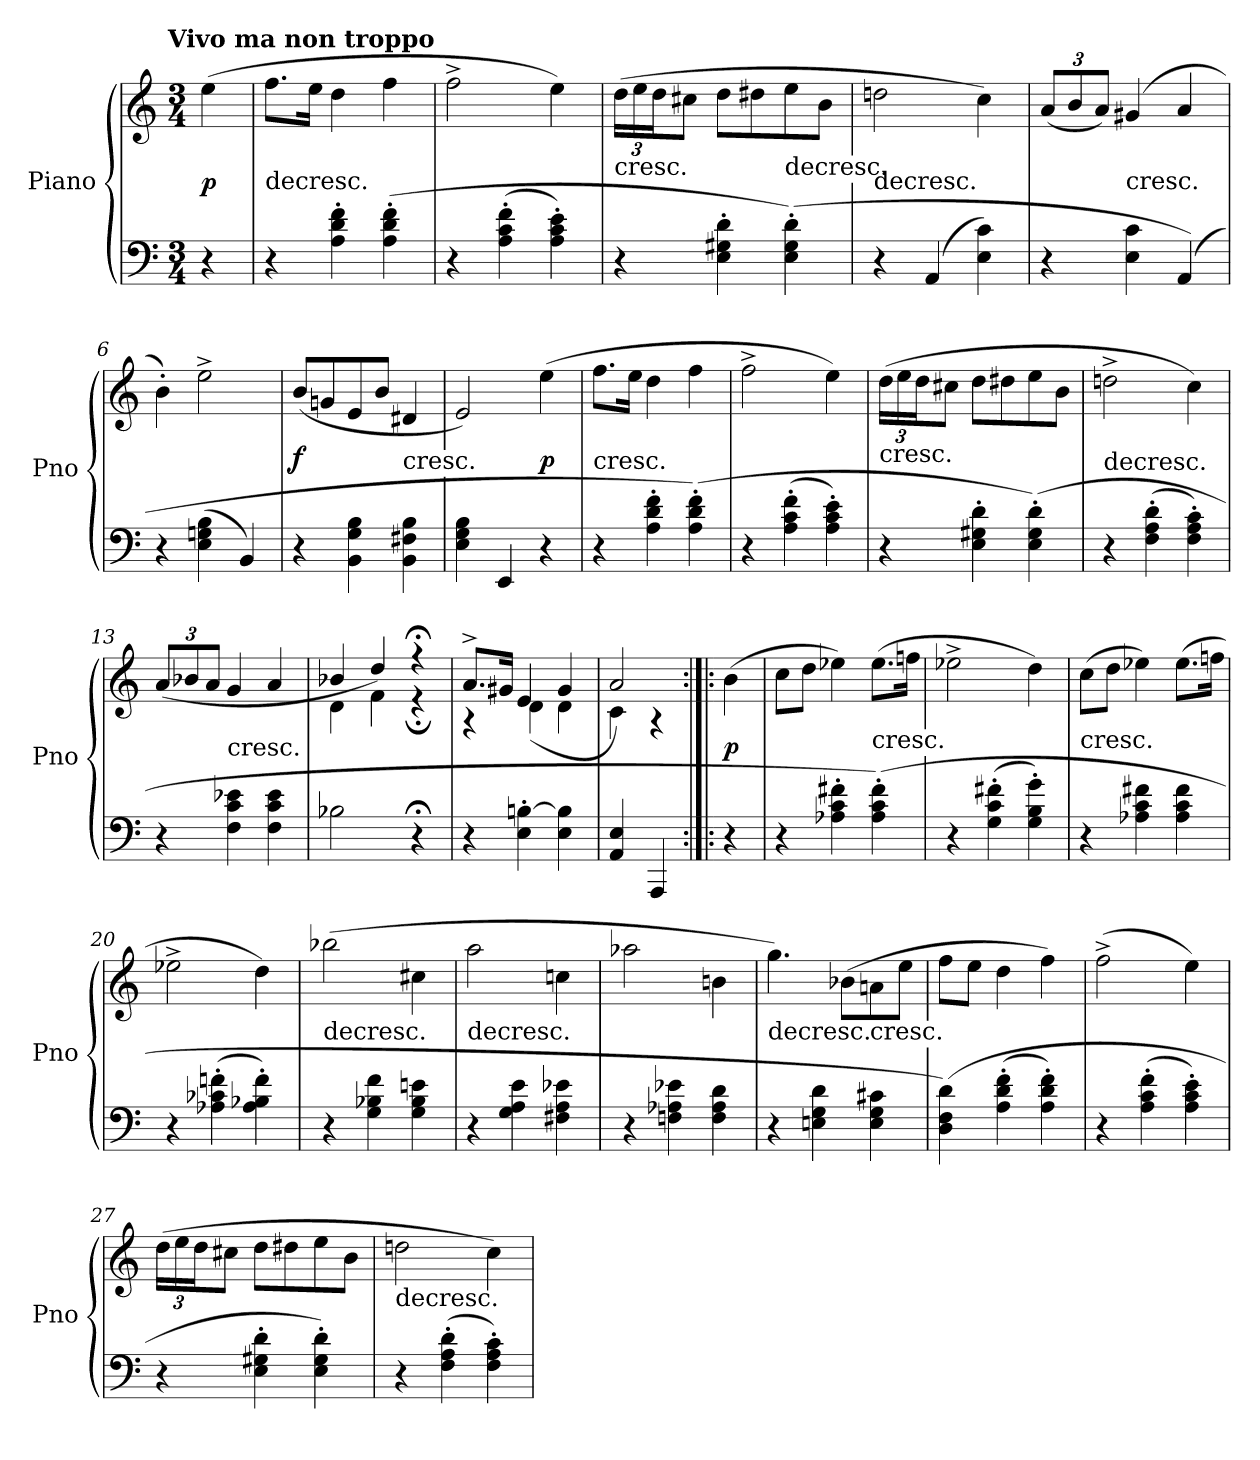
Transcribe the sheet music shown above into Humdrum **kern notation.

**kern	**kern	**dynam
*part1	*part1	*part1
*staff2	*staff1	*staff1/2
*I"Piano	*	*
*I'Pno	*	*
*clefF4	*clefG2	*
*k[]	*k[]	*
*a:	*a:	*
!!LO:TX:omd:t=Vivo ma non troppo
*M3/4	*M3/4	*
*MM160	*MM160	*
=	=	=
4r	(4ee\	p
=1	=1	=1
!	!LO:TX:c:t=decresc.	!
4r	8.ff\L	.
.	16ee\Jk	.
4A'\ 4d'\ 4f'\	4dd\	.
(4A'\ 4d'\ 4f'\	4ff\	.
=2	=2	=2
4r	2ff^\	.
(4A'\ 4c'\ 4f'\	.	.
4A'\ 4c'\ 4e'\)	4ee\)	.
=3	=3	=3
!	!LO:TX:c:t=cresc.	!
4r	(24dd\LL	.
.	24ee\	.
.	24dd\J	.
.	8cc#X\J	.
4E'\ 4G#X'\ 4d'\	8dd\L	.
.	8dd#X\	.
!	!LO:TX:c:t=decresc.	!
(4E'\ 4G#'\ 4d'\)	8ee\	.
.	8b\J	.
=4	=4	=4
!	!LO:TX:c:t=decresc.	!
4r	2ddn\	.
(4AA/	.	.
4E\ 4c\)	4cc\)	.
=5	=5	=5
4r	(12a/L	.
.	12b/	.
.	12a/J)	.
!	!LO:TX:c:t=cresc.	!
4E\ 4c\	(4g#X/	.
(4AA/)	4a/	.
=6	=6	=6
4r	4b'\)	.
(4E\ 4Gn\ 4B\	2ee^\	.
4BB/)	.	.
=7	=7	=7
4r	(8b/L	f
.	8gn/	.
4BB\ 4G\ 4B\	8e/	.
.	8b/J	.
!	!LO:TX:c:t=cresc.	!
4BB\ 4F#X\ 4B\	4d#X/	.
=8	=8	=8
4E\ 4G\ 4B\	2e/)	.
4EE/	.	.
4r	(4ee\	p
=9	=9	=9
!	!LO:TX:c:t=cresc.	!
4r	8.ff\L	.
.	16ee\Jk	.
4A'\ 4d'\ 4f'\	4dd\	.
(4A'\ 4d'\ 4f'\)	4ff\	.
=10	=10	=10
4r	2ff^\	.
(4A'\ 4c'\ 4f'\	.	.
4A'\ 4c'\ 4e'\)	4ee\)	.
=11	=11	=11
!	!LO:TX:c:t=cresc.	!
4r	(24dd\LL	.
.	24ee\	.
.	24dd\J	.
.	8cc#X\J	.
4E'\ 4G#X'\ 4d'\	8dd\L	.
.	8dd#X\	.
(4E'\ 4G#'\ 4d'\)	8ee\	.
.	8b\J	.
=12	=12	=12
!	!LO:TX:c:t=decresc.	!
4r	2ddn^\	.
(4F'\ 4A'\ 4d'\	.	.
4F'\ 4A'\ 4c'\)	4cc\)	.
=13	=13	=13
4r	(12a/L	.
.	12b-X/	.
.	12a/J	.
!	!LO:TX:c:t=cresc.	!
4F\ 4c\ 4e-X\	4g/	.
4F\ 4c\ 4e-\	4a/	.
=14	=14	=14
*	*^	*
2B-X\	4b-X/	4d\	.
.	4dd/)	4f\	.
4r;<	4r;<	4r;<	.
=15	=15	=15	=15
4r	8.a^/L	4r	.
.	16g#X/Jk	.	.
4E'\ [4Bn'\	4e/	(4d\	.
4E\ 4B]\	4g#/	4d\	.
=16	=16	=16	=16
4AA/ 4E/	2a/)	4c\	.
4AAA/	.	4r	.
*	*v	*v	*
=:|!|:	=:|!|:	=:|!|:
4r	(4b\	p
=17	=17	=17
4r	8cc\L	.
.	8dd\J	.
4A-X'\ 4c'\ 4f#X'\	4ee-X\)	.
!	!LO:TX:c:t=cresc.	!
(4A-'\ 4c'\ 4f#'\)	(8.ee-\L	.
.	16ffn\Jk	.
=18	=18	=18
4r	2ee-X^\	.
(4G'\ 4c'\ 4f#X'\	.	.
4G'\ 4B'\ 4g'\)	4dd\)	.
=19	=19	=19
!	!LO:TX:c:t=cresc.	!
4r	(8cc\L	.
.	8dd\J	.
4A-X\ 4c\ 4f#X\	4ee-X\)	.
4A-\ 4c\ 4f#\	(8.ee-\L	.
.	16ffn\Jk	.
=20	=20	=20
4r	2ee-X^\	.
(4A-X'\ 4c-X'\ 4fn'\	.	.
4A-'\ 4B-X'\ 4f'\)	4dd\)	.
=21	=21	=21
!	!LO:TX:c:t=decresc.	!
4r	(2bb-X\	.
4G\ 4B-X\ 4f\	.	.
4G\ 4B-\ 4en\	4cc#X\	.
=22	=22	=22
!	!LO:TX:c:t=decresc.	!
4r	2aa\	.
4G\ 4A\ 4e\	.	.
4F#X\ 4A\ 4e-X\	4ccn\	.
=23	=23	=23
4r	2aa-X\	.
4Fn\ 4A-X\ 4e-X\	.	.
4F\ 4A-\ 4d\	4bn\	.
=24	=24	=24
!	!LO:TX:c:t=decresc.	!
4r	4.gg\)	.
4En\ 4G\ 4d\	.	.
.	(8b-X\L	.
!	!LO:TX:c:t=cresc.	!
4E\ 4G\ 4c#X\	8an\	.
.	8ee\J	.
=25	=25	=25
(4D\ 4F\ 4d\)	8ff\L	.
.	8ee\J	.
(4A'\ 4d'\ 4f'\	4dd\	.
4A'\ 4d'\ 4f'\)	4ff\)	.
=26	=26	=26
4r	(2ff^\	.
(4A'\ 4c'\ 4f'\	.	.
4A'\ 4c'\ 4e'\)	4ee\)	.
=27	=27	=27
4r	(24dd\LL	.
.	24ee\	.
.	24dd\J	.
.	8cc#X\J	.
4E'\ 4G#X'\ 4d'\	8dd\L	.
.	8dd#X\	.
4E'\ 4G#'\ 4d'\)	8ee\	.
.	8b\J	.
=28	=28	=28
!	!LO:TX:c:t=decresc.	!
4r	2ddn\	.
(4F'\ 4A'\ 4d'\	.	.
4F'\ 4A'\ 4c'\)	4cc\)	.
=	=	=
*-	*-	*-
